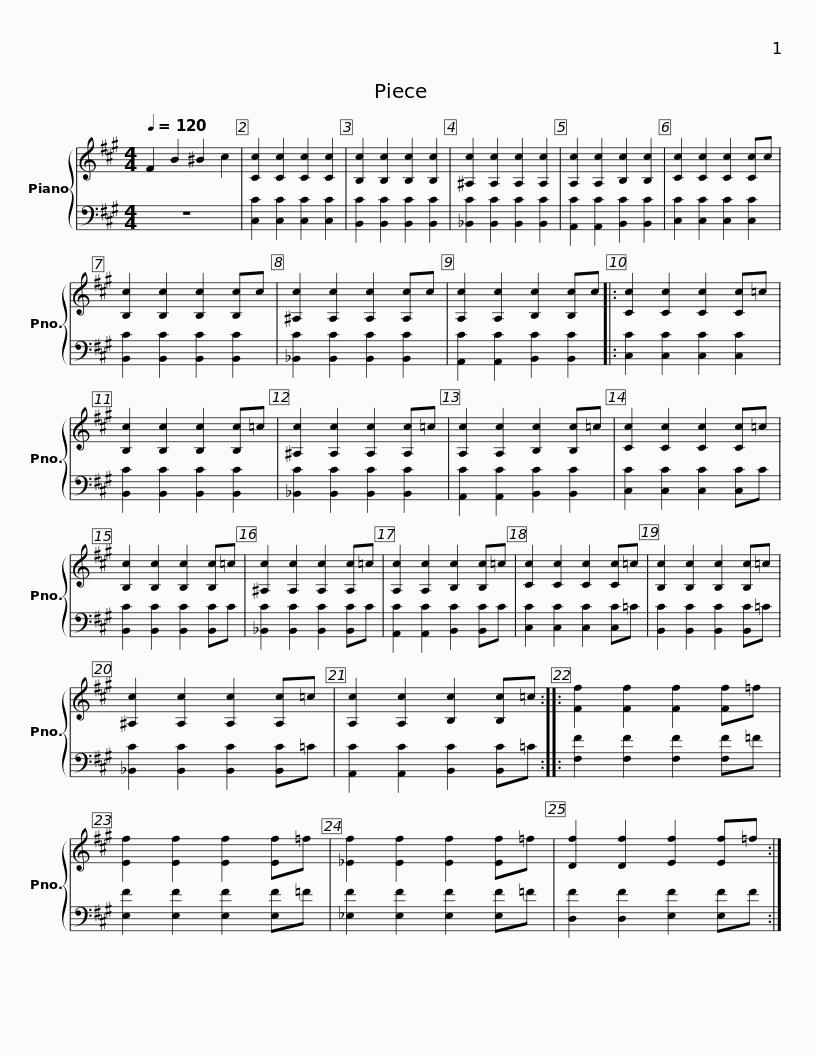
X:1
%%score { 1 | 2 }
L:1/8
Q:1/4=120
M:4/4
I:linebreak $
K:A
V:1 treble
V:2 bass
V:1
 F2 B2 ^B2 c2 | [Cc]2 [Cc]2 [Cc]2 [Cc]2 | [B,c]2 [B,c]2 [B,c]2 [B,c]2 | [^A,c]2 [A,c]2 [A,c]2 [A,c]2 | [A,c]2 [A,c]2 [B,c]2 [B,c]2 | %5
 [Cc]2 [Cc]2 [Cc]2 [Cc]c | [B,c]2 [B,c]2 [B,c]2 [B,c]c |$ [^A,c]2 [A,c]2 [A,c]2 [A,c]c | [A,c]2 [A,c]2 [B,c]2 [B,c]c |: [Cc]2 [Cc]2 [Cc]2 [Cc]=c | %10
 [B,c]2 [B,c]2 [B,c]2 [B,c]=c | [^A,c]2 [A,c]2 [A,c]2 [A,c]=c | [A,c]2 [A,c]2 [B,c]2 [B,c]=c |$ [Cc]2 [Cc]2 [Cc]2 [Cc]=c | [B,c]2 [B,c]2 [B,c]2 [B,c]=c | %15
 [^A,c]2 [A,c]2 [A,c]2 [A,c]=c | [A,c]2 [A,c]2 [B,c]2 [B,c]=c | [Cc]2 [Cc]2 [Cc]2 [Cc]=c |$ [B,c]2 [B,c]2 [B,c]2 [B,c]=c | [^A,c]2 [A,c]2 [A,c]2 [A,c]=c | %20
 [A,c]2 [A,c]2 [B,c]2 [B,c]=c :: [Ff]2 [Ff]2 [Ff]2 [Ff]=f | [Ef]2 [Ef]2 [Ef]2 [Ef]=f |$ [_Ef]2 [Ef]2 [Ef]2 [Ef]=f | [Df]2 [Df]2 [Ef]2 [Ef]=f :| %25
V:2
 z8 | [C,C]2 [C,C]2 [C,C]2 [C,C]2 | [B,,C]2 [B,,C]2 [B,,C]2 [B,,C]2 | [_B,,C]2 [B,,C]2 [B,,C]2 [B,,C]2 | [A,,C]2 [A,,C]2 [B,,C]2 [B,,C]2 | %5
 [C,C]2 [C,C]2 [C,C]2 [C,C]2 | [B,,C]2 [B,,C]2 [B,,C]2 [B,,C]2 |$ [_B,,C]2 [B,,C]2 [B,,C]2 [B,,C]2 | [A,,C]2 [A,,C]2 [B,,C]2 [B,,C]2 |: [C,C]2 [C,C]2 [C,C]2 [C,C]2 | %10
 [B,,C]2 [B,,C]2 [B,,C]2 [B,,C]2 | [_B,,C]2 [B,,C]2 [B,,C]2 [B,,C]2 | [A,,C]2 [A,,C]2 [B,,C]2 [B,,C]2 |$ [C,C]2 [C,C]2 [C,C]2 [C,C]C | [B,,C]2 [B,,C]2 [B,,C]2 [B,,C]C | %15
 [_B,,C]2 [B,,C]2 [B,,C]2 [B,,C]C | [A,,C]2 [A,,C]2 [B,,C]2 [B,,C]C | [C,C]2 [C,C]2 [C,C]2 [C,C]=C |$ [B,,C]2 [B,,C]2 [B,,C]2 [B,,C]=C | [_B,,C]2 [B,,C]2 [B,,C]2 [B,,C]=C | %20
 [A,,C]2 [A,,C]2 [B,,C]2 [B,,C]=C :: [F,F]2 [F,F]2 [F,F]2 [F,F]=F | [E,F]2 [E,F]2 [E,F]2 [E,F]=F |$ [_E,F]2 [E,F]2 [E,F]2 [E,F]=F | [D,F]2 [D,F]2 [E,F]2 [E,F]F :| %25
